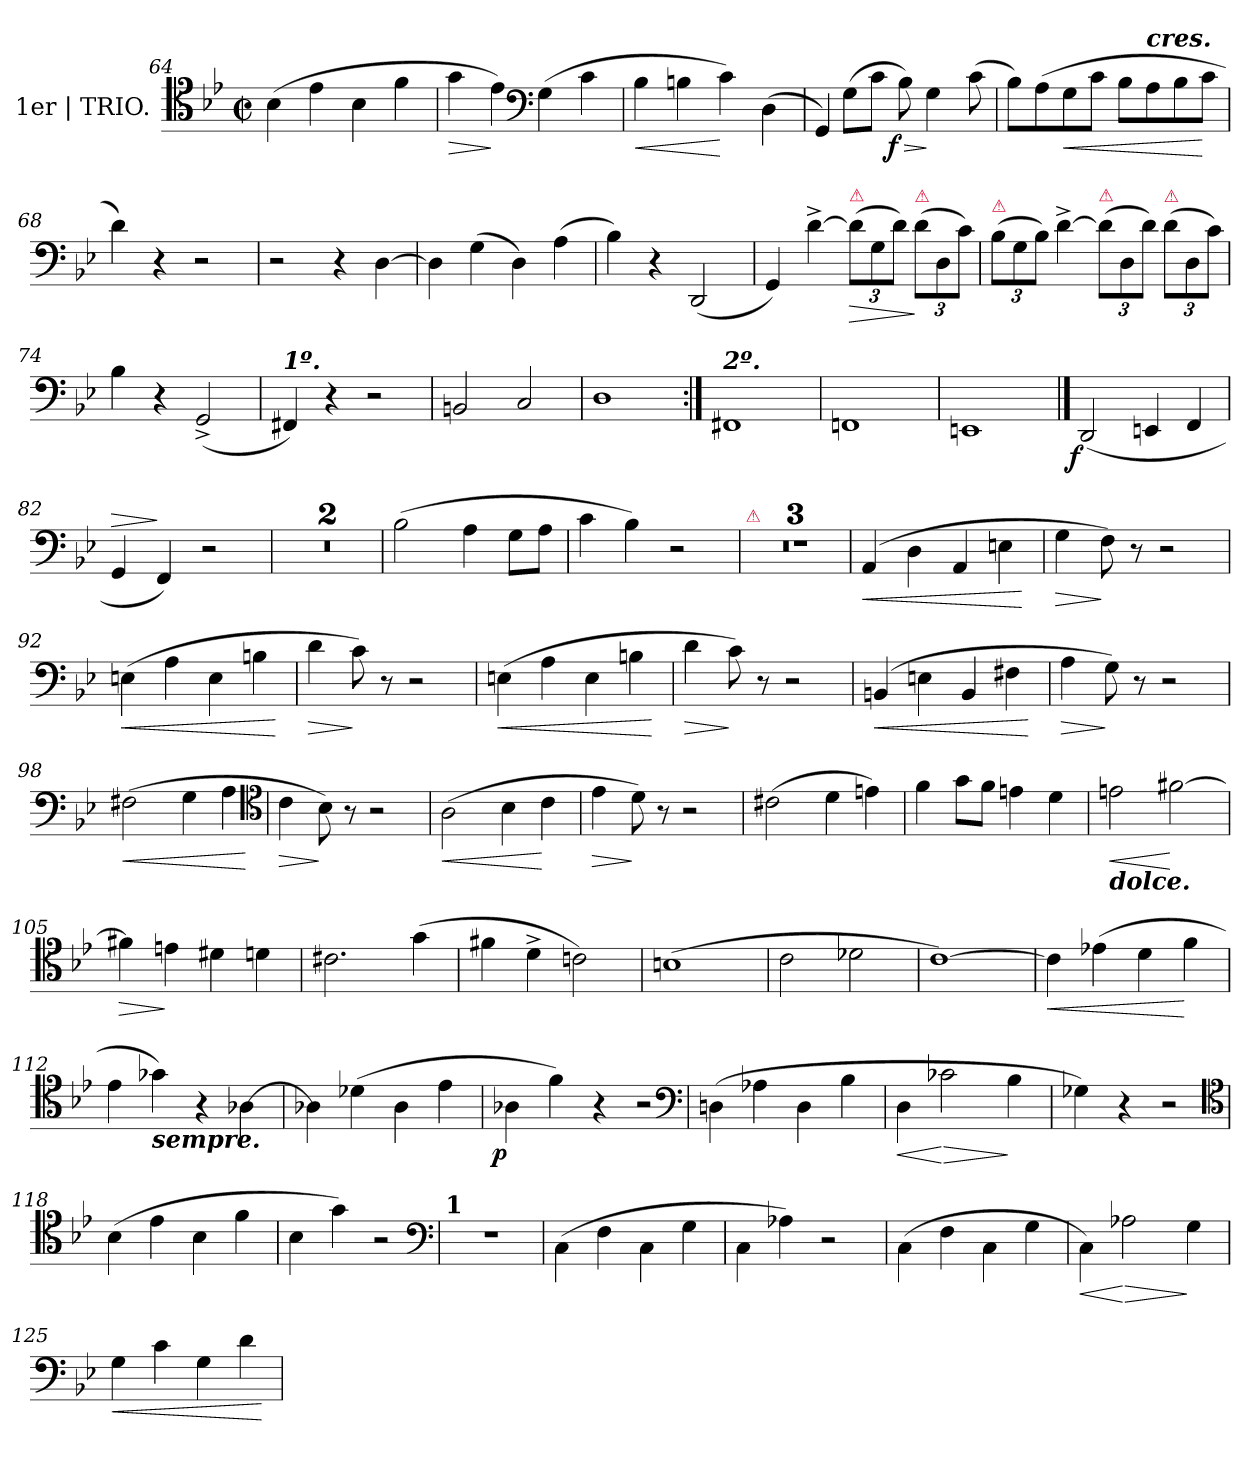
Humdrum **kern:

**kern	**dynam
*part1	*part1
*staff1	*staff1
*I"1er | TRIO.	*
*clefC4	*
*k[b-e-]	*
*g:	*
*M2/2	*
*met(c|)	*
=64	=64
(>4B-	.
4e-	.
4B-	.
4f	.
=65	=65
!	!LO:HP:b
4g	>
4e-)	]
*clefF4	*
(>4G	.
4c	.
=66	=66
!	!LO:HP:b
4B-	<
4Bn	.
4c)	[
(>4D	.
=	=
!LO:N:vis=4	!
8GG)	.
(>8GL	.
8cJ	.
!	!LO:HP:b
!	!LO:DY:n=1:rj
8B-)	> f
4G	]
(8c	.
=67	=67
8B-L)	.
(>8A	.
!	!LO:HP:b
8G	<
8cJ	.
8B-L	.
!LO:TX:Bi:t=cres.	!
8A	.
8B-	.
8cJ	[
=68	=68
4d)	.
4r	.
2r	.
=69	=69
2r	.
4r	.
[4D	.
=70	=70
4D]	.
(>4G	.
4D)	.
(>4A	.
=71	=71
4B-)	.
4r	.
(<2DD	.
=72	=72
4GG)	.
[4d^>	.
!LO:TX:a:color=crimson:t=⚠	!
!	!LO:HP:b
(12dL]	>
12G	.
12dJ)	.
!LO:TX:a:color=crimson:t=⚠	!
(12dL	]
12D	.
12cJ)	.
=73	=73
!LO:TX:a:color=crimson:t=⚠	!
(12B-L	.
12G	.
12B-J)	.
[4d^>	.
!LO:TX:a:color=crimson:t=⚠	!
(12dL]	.
12D	.
12dJ)	.
!LO:TX:a:color=crimson:t=⚠	!
(12dL	.
12D	.
12cJ)	.
=74	=74
4B-	.
4r	.
(2GG^<	.
=75	=75
!LO:TX:a:Bi:t=1º.	!
4FF#X)	.
4r	.
2r	.
=76	=76
2BBn	.
2C	.
=77	=77
1D	.
=78:|!	=78:|!
!LO:TX:a:Bi:t=2º.	!
1FF#X	.
=79	=79
1FFn	.
=80	=80
1EEn	.
==81	==81
!	!LO:DY:rj
(2DD	f
4EEn	.
4FF	.
=82	=82
!	!LO:HP:a
4GG	>
4FF)	]
2r	.
=83	=83
1rF	.
=84	=84
1rF	.
=85	=85
(2B-	.
4A	.
8G\L	.
8A\J	.
=86	=86
4c	.
4B-)	.
2r	.
=87	=87
!LO:TX:a:color=crimson:t=⚠	!
1rF	.
=88	=88
1rF	.
=89	=89
1rF	.
=90	=90
!	!LO:HP:b
(>4AA	<
4D	.
4AA	.
4En	.
.	[
=91	=91
!	!LO:HP:b
4G	>
8F)	]
8r	.
2r	.
=92	=92
!	!LO:HP:b
(>4En	<
4A	.
4E	.
4Bn	.
.	[
=93	=93
!	!LO:HP:b
4d	>
8c)	]
8r	.
2r	.
=94	=94
!	!LO:HP:b
(>4En	<
4A	.
4E	.
4Bn	.
.	[
=95	=95
!	!LO:HP:b
4d	>
8c)	]
8r	.
2r	.
=96	=96
!	!LO:HP:b
(>4BBn	<
4En	.
4BB	.
4F#X	.
.	[
=97	=97
!	!LO:HP:b
4A	>
8G)	]
8r	.
2r	.
=98	=98
!	!LO:HP:b
(2F#X	<
4G	.
4A	.
*clefC4	*
.	[
=99	=99
!	!LO:HP:b
4c	>
8B-)	]
8r	.
2r	.
=100	=100
!	!LO:HP:b
(>2A	<
4B-	.
4c	[
=101	=101
!	!LO:HP:b
4e-	>
8d)	]
8r	.
2r	.
=102	=102
(>2c#X	.
4d	.
4en)	.
=103	=103
4f	.
8gL	.
8fJ	.
4en	.
4d	.
=104	=104
!LO:TX:b:Bi:t=dolce.	!
!	!LO:HP:b
2en	<
[2f#X	[
=105	=105
!	!LO:HP:b
4f#X]	>
4en	]
4d#X	.
4dn	.
=106	=106
2.c#X	.
(4g	.
=107	=107
4f#X	.
4d^<	.
2cn)	.
=108	=108
(>1Bn	.
=109	=109
2c	.
2d-X	.
=110	=110
[1c)	.
=111	=111
!	!LO:HP:b
4c]	<
(>4e-X	.
4d	.
4f	[
=112	=112
4e-	.
!LO:TX:b:Bi:t=sempre.	!
4g-X)	.
4r	.
[4A-X	.
=113	=113
4A-X]	.
(>4d-X	.
4A-	.
4e-	.
=114	=114
!	!LO:DY:rj
4A-X	p
4f)	.
4r	.
!LO:N:vis=2	!
4r	.
*clefF4	*
=115	=115
(>4Dn	.
4A-X	.
4D	.
4B-	.
=116	=116
!	!LO:HP:b
4D	<
!	!LO:HP:n=1:b
2c-X	[ >
4B-	]
=117	=117
4G-X)	.
4r	.
2r	.
*clefC4	*
=118	=118
(4B-	.
4e-	.
4B-	.
4f	.
=119	=119
4B-	.
4g)	.
2r	.
*clefF4	*
=120	=120
!LO:TX:a:B:t=1	!
1r	.
=121	=121
(>4C\	.
4F	.
4C\	.
4G	.
=122	=122
4C\	.
4A-X)	.
2r	.
=123	=123
(>4C\	.
4F	.
4C\	.
4G	.
=124	=124
!	!LO:HP:b
4C\)	<
!	!LO:HP:n=1:b
2A-X	[ >
4G	]
=125	=125
!	!LO:HP:b
4G	<
4c	.
4G	.
4d	.
.	[
=	=
*-	*-
